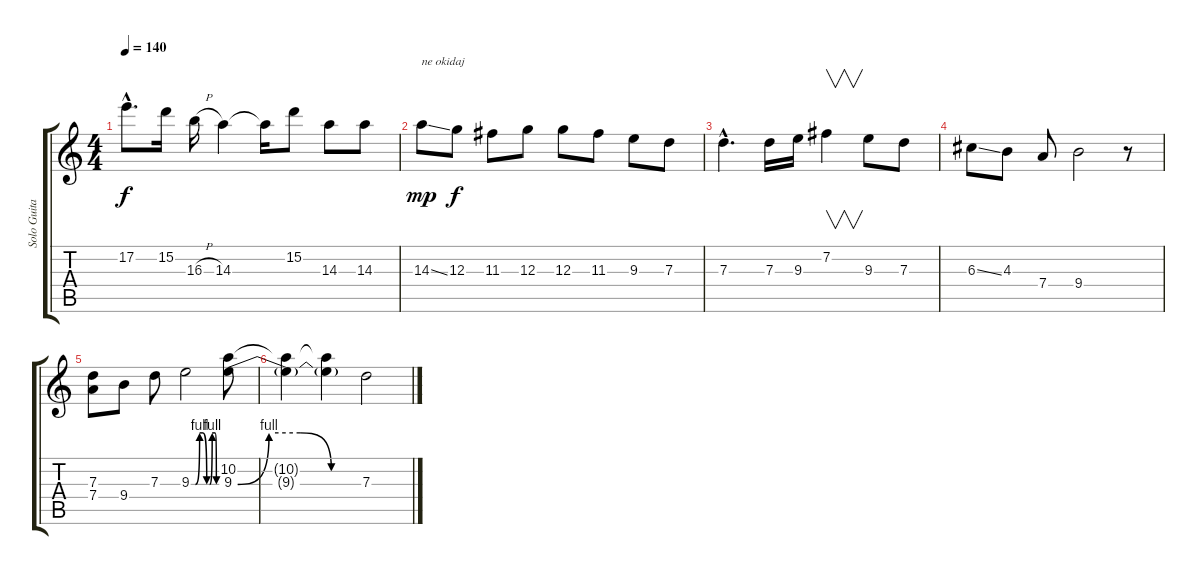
\track ("Solo Guitar" "Solo Guita") {instrument distortionguitar}
\staff {score tabs}
\tuning (E4 B3 G3 D3 A2 E2) {hide}
\ts (4 4)
\tempo 140
\clef g2
\ks c
17.2{hac}.8{d dy f} 15.2.16 16.3{h}.16 14.3.4 14.3{t}.16 15.2.8 14.3.8 14.3.8 |
14.3{ss}.8{txt "ne okidaj" dy mp} 12.3.8{dy f} 11.3.8 12.3.8 12.3.8 11.3.8 9.3.8 7.3.8 |
7.3{hac}.4{d} 7.3.16 9.3.16 7.2.4{v} 9.3.8 7.3.8 |
6.3{ss}.8 4.3.8 7.4.8 9.4.2 r.8 |
(7.3 7.4).8 9.4.8 7.3.8 9.3{be (custom 0 0 10 0 20 4 28 4 37 0 44 0 50 4 57 4 60 0)}.2 (10.2 9.3{be (custom 0 0 15 4 30 4 45 0 60 0)}).8 |
(10.2{t} 9.3{t}).4 (10.2{t} 9.3{t}).4 7.3.2
